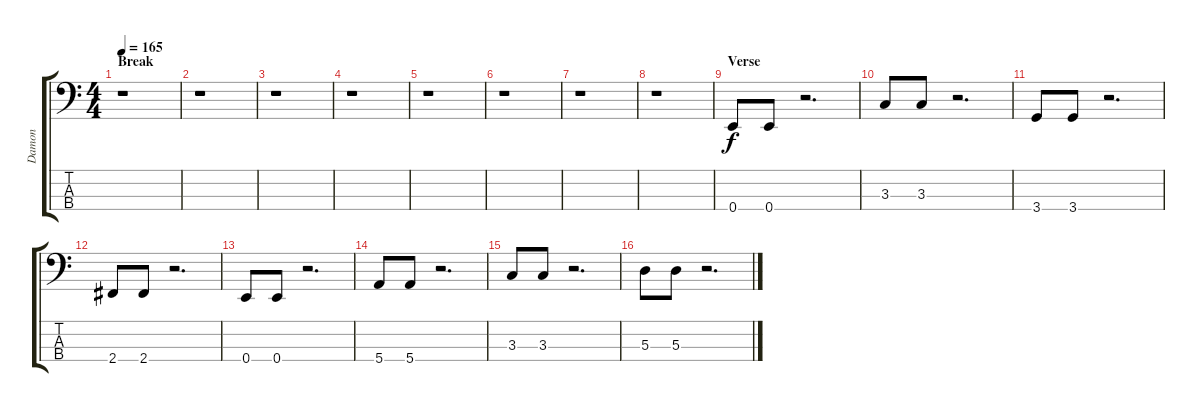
\track ("Damon" "Damon") {instrument acousticbass}
\staff {score tabs}
\tuning (G2 D2 A1 E1) {hide}
\ts (4 4)
\section ("" "Break")
\tempo 165
\clef f4
\ks c
r.1{dy f} |
r.1 |
r.1 |
r.1 |
r.1 |
r.1 |
r.1 |
r.1 |
\section ("" "Verse")
0.4.8 0.4.8 r.2{d} |
3.3.8 3.3.8 r.2{d} |
3.4.8 3.4.8 r.2{d} |
2.4.8 2.4.8 r.2{d} |
0.4.8 0.4.8 r.2{d} |
5.4.8 5.4.8 r.2{d} |
3.3.8 3.3.8 r.2{d} |
5.3.8 5.3.8 r.2{d}
